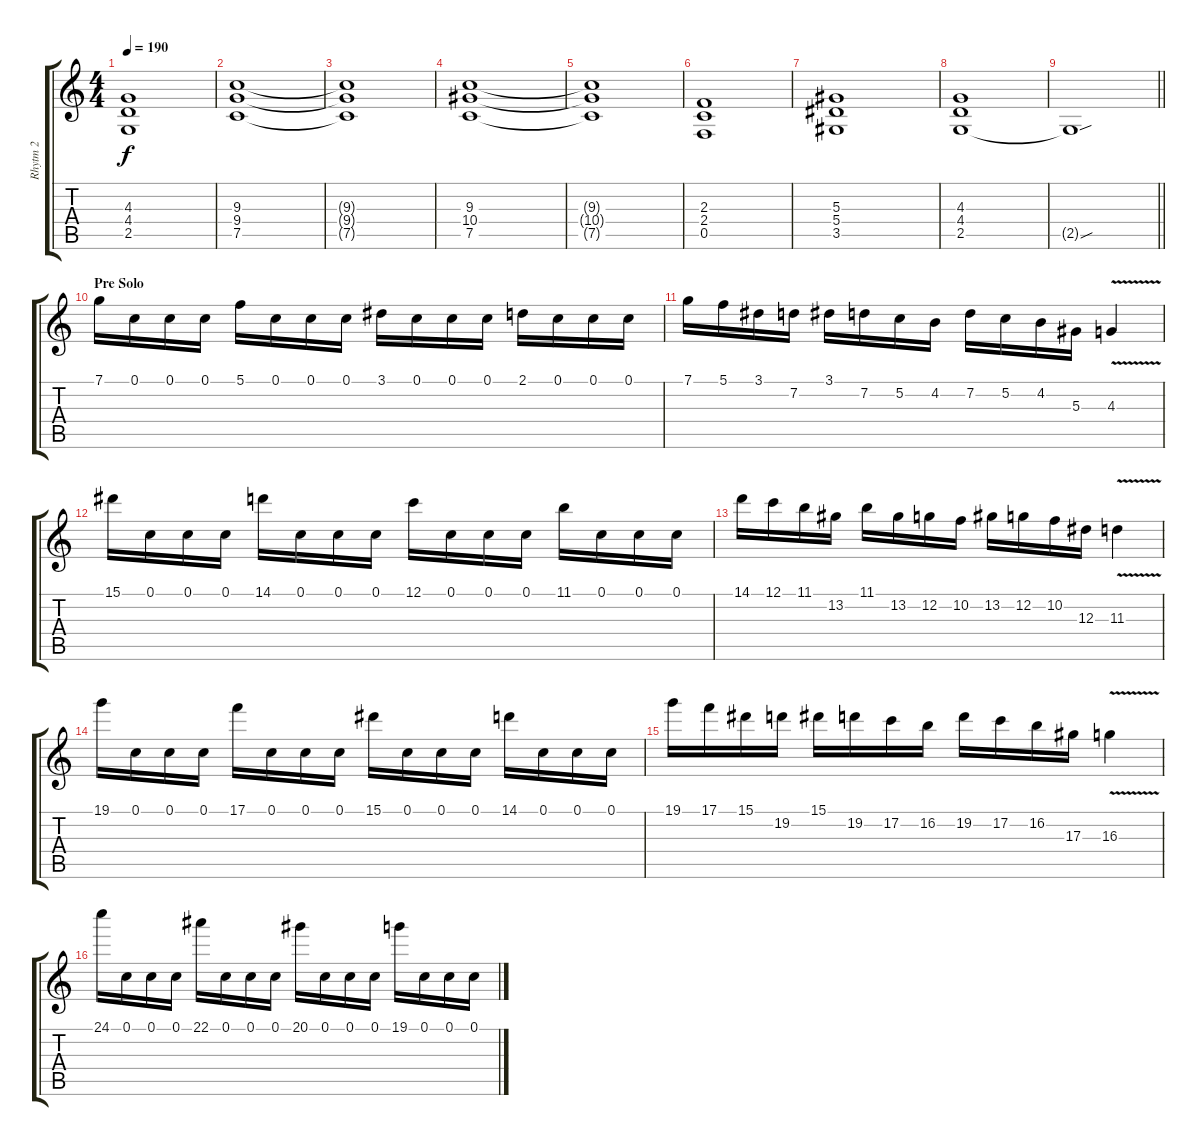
\track ("Rhytm 2" "Rhytm 2") {instrument distortionguitar}
\staff {score tabs}
\tuning (C4 G3 Eb3 Bb2 F2 C2) {hide}
\ts (4 4)
\tempo 190
\clef g2
\ks c
(4.3{t} 4.4{t} 2.5{t}).1{dy f} |
(9.3 9.4 7.5).1 |
(9.3{t} 9.4{t} 7.5{t}).1 |
(9.3 10.4 7.5).1 |
(9.3{t} 10.4{t} 7.5{t}).1 |
(2.3 2.4 0.5).1 |
(5.3 5.4 3.5).1 |
(4.3 4.4 2.5).1 |
\barLineRight lightlight
2.5{sou t}.1 |
\section ("" "Pre Solo")
7.1.16 0.1.16 0.1.16 0.1.16 5.1.16 0.1.16 0.1.16 0.1.16 3.1.16 0.1.16 0.1.16 0.1.16 2.1.16 0.1.16 0.1.16 0.1.16 |
7.1.16 5.1.16 3.1.16 7.2.16 3.1.16 7.2.16 5.2.16 4.2.16 7.2.16 5.2.16 4.2.16 5.3.16 4.3{v}.4 |
15.1.16 0.1.16 0.1.16 0.1.16 14.1.16 0.1.16 0.1.16 0.1.16 12.1.16 0.1.16 0.1.16 0.1.16 11.1.16 0.1.16 0.1.16 0.1.16 |
14.1.16 12.1.16 11.1.16 13.2.16 11.1.16 13.2.16 12.2.16 10.2.16 13.2.16 12.2.16 10.2.16 12.3.16 11.3{v}.4 |
19.1.16 0.1.16 0.1.16 0.1.16 17.1.16 0.1.16 0.1.16 0.1.16 15.1.16 0.1.16 0.1.16 0.1.16 14.1.16 0.1.16 0.1.16 0.1.16 |
19.1.16 17.1.16 15.1.16 19.2.16 15.1.16 19.2.16 17.2.16 16.2.16 19.2.16 17.2.16 16.2.16 17.3.16 16.3{v}.4 |
24.1.16 0.1.16 0.1.16 0.1.16 22.1.16 0.1.16 0.1.16 0.1.16 20.1.16 0.1.16 0.1.16 0.1.16 19.1.16 0.1.16 0.1.16 0.1.16
